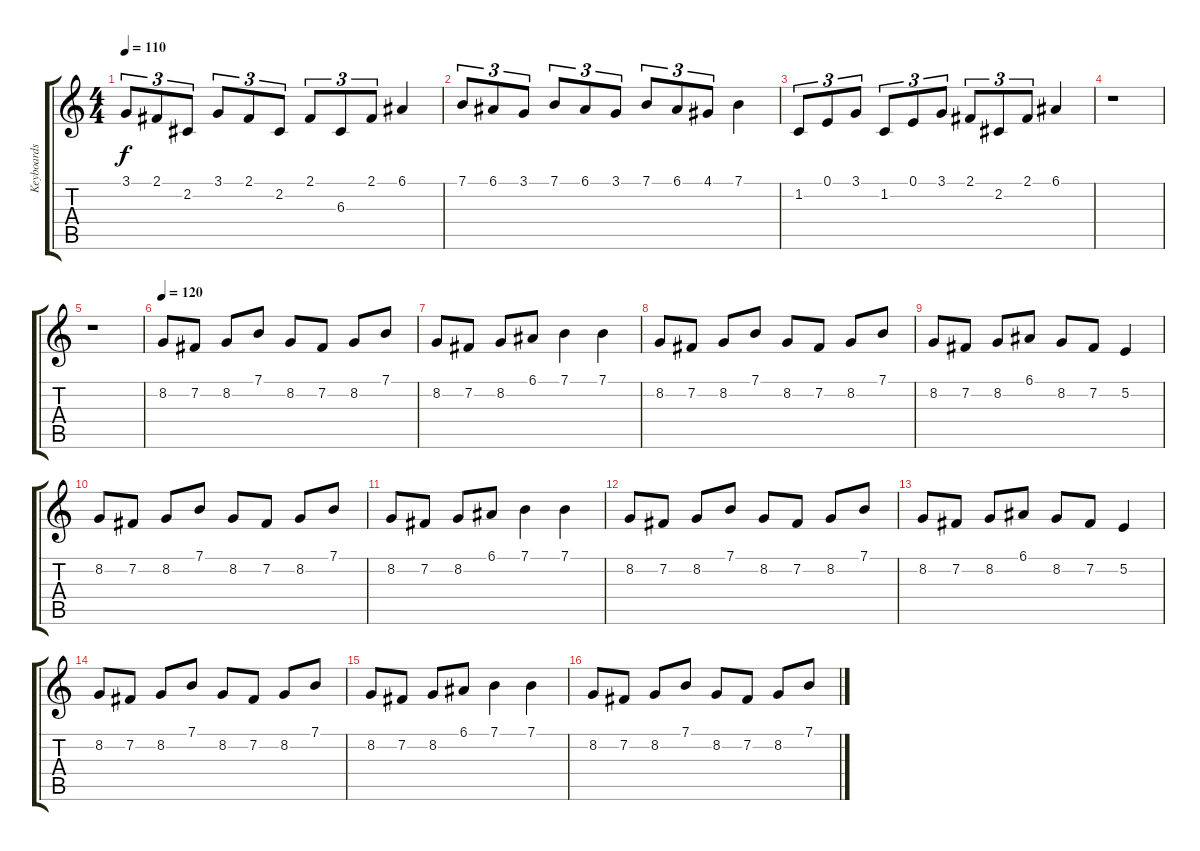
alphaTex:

\track ("Keyboards Lead" "Keyboards ") {instrument stringensemble1}
\staff {score tabs}
\tuning (E4 B3 G3 D3 A2 E2) {hide}
\ts (4 4)
\tempo 110
\clef g2
\ks c
3.1.8{tu (3 2) dy f} 2.1.8{tu (3 2)} 2.2.8{tu (3 2)} 3.1.8{tu (3 2)} 2.1.8{tu (3 2)} 2.2.8{tu (3 2)} 2.1.8{tu (3 2)} 6.3.8{tu (3 2)} 2.1.8{tu (3 2)} 6.1.4 |
7.1.8{tu (3 2)} 6.1.8{tu (3 2)} 3.1.8{tu (3 2)} 7.1.8{tu (3 2)} 6.1.8{tu (3 2)} 3.1.8{tu (3 2)} 7.1.8{tu (3 2)} 6.1.8{tu (3 2)} 4.1.8{tu (3 2)} 7.1.4 |
1.2.8{tu (3 2)} 0.1.8{tu (3 2)} 3.1.8{tu (3 2)} 1.2.8{tu (3 2)} 0.1.8{tu (3 2)} 3.1.8{tu (3 2)} 2.1.8{tu (3 2)} 2.2.8{tu (3 2)} 2.1.8{tu (3 2)} 6.1.4 |
r.1 |
r.1 |
\tempo 120
8.2.8{volume 14 instrument glockenspiel} 7.2.8 8.2.8 7.1.8 8.2.8 7.2.8 8.2.8 7.1.8 |
8.2.8 7.2.8 8.2.8 6.1.8 7.1.4 7.1.4 |
8.2.8 7.2.8 8.2.8 7.1.8 8.2.8 7.2.8 8.2.8 7.1.8 |
8.2.8 7.2.8 8.2.8 6.1.8 8.2.8 7.2.8 5.2.4 |
8.2.8 7.2.8 8.2.8 7.1.8 8.2.8 7.2.8 8.2.8 7.1.8 |
8.2.8 7.2.8 8.2.8 6.1.8 7.1.4 7.1.4 |
8.2.8 7.2.8 8.2.8 7.1.8 8.2.8 7.2.8 8.2.8 7.1.8 |
8.2.8 7.2.8 8.2.8 6.1.8 8.2.8 7.2.8 5.2.4 |
8.2.8 7.2.8 8.2.8 7.1.8 8.2.8 7.2.8 8.2.8 7.1.8 |
8.2.8 7.2.8 8.2.8 6.1.8 7.1.4 7.1.4 |
8.2.8 7.2.8 8.2.8 7.1.8 8.2.8 7.2.8 8.2.8 7.1.8
